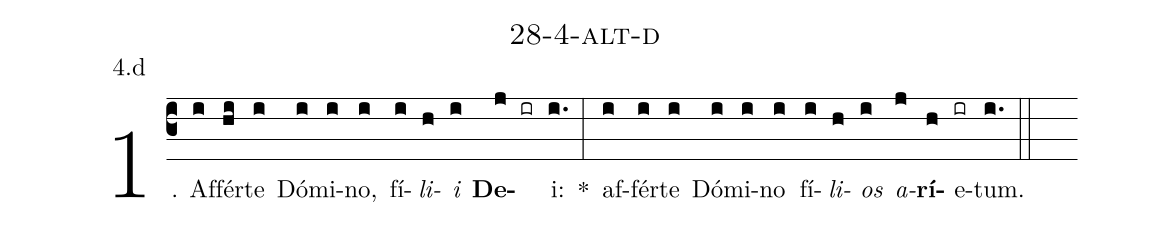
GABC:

name: 28-4-alt-d;
annotation: 4.d;
%%
(c3)1. Af(i)fér(hi)te(i) Dó(i)mi(i)no,(i) fí(i)<i>li</i>(h)<i>i</i>(i) <b>De</b>(j ir)i:(i.) *(:) af(i)fér(i)te(i) Dó(i)mi(i)no(i) fí(i)<i>li</i>(h)<i>os</i>(i) <i>a</i>(j)<b>rí</b>(h)e(ir)tum.(i.) (::)
